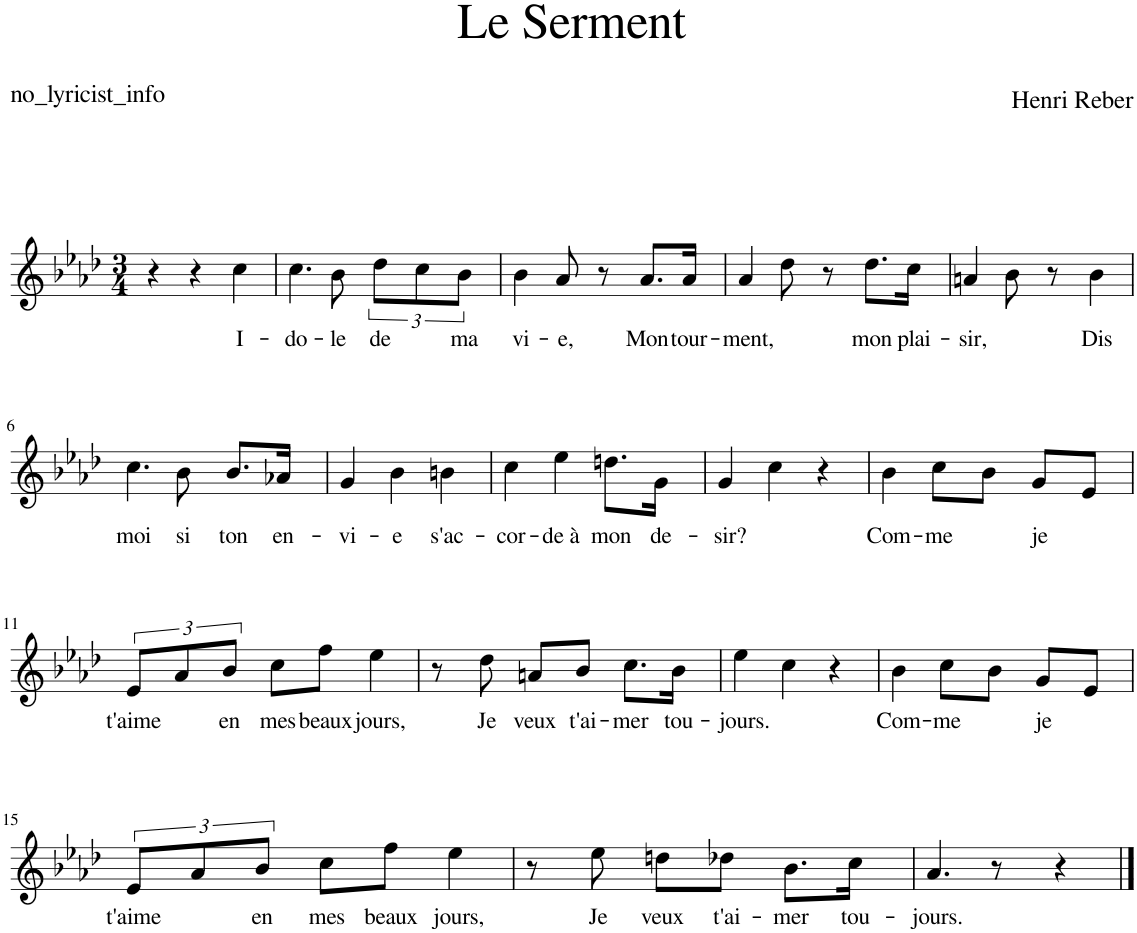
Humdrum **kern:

**kern	**text
*part1	*part1
*staff1	*staff1
*I"Piano	*
*I'Pno	*
*clefG2	*
*k[b-e-a-d-]	*
*M3/4	*
=1	=1
4r	.
4r	.
!	!LO:LY:b
4cc\	I-
=2	=2
!	!LO:LY:b
4.cc\	-do-
!	!LO:LY:b
8b-\	-le
!	!LO:LY:b
12dd-\L	de
12cc\	.
!	!LO:LY:b
12b-\J	ma
=3	=3
!	!LO:LY:b
4b-\	vi-
!	!LO:LY:b
8a-/	-e,
8r	.
!	!LO:LY:b
8.a-/L	Mon
!	!LO:LY:b
16a-/Jk	tour-
=4	=4
!	!LO:LY:b
4a-/	-ment,
8dd-\	.
8r	.
!	!LO:LY:b
8.dd-\L	mon
!	!LO:LY:b
16cc\Jk	plai-
=5	=5
!	!LO:LY:b
4an/	-sir,
8b-\	.
8r	.
!	!LO:LY:b
4b-\	Dis
!!LO:LB:g=z
=6	=6
!	!LO:LY:b
4.cc\	moi
!	!LO:LY:b
8b-\	si
!	!LO:LY:b
8.b-/L	ton
!	!LO:LY:b
16a-X/Jk	en-
=7	=7
!	!LO:LY:b
4g/	-vi-
!	!LO:LY:b
4b-\	-e
!	!LO:LY:b
4bn\	s'ac-
=8	=8
!	!LO:LY:b
4cc\	-cor-
!	!LO:LY:b
4ee-\	-de à
!	!LO:LY:b
8.ddn\L	mon
!	!LO:LY:b
16g\Jk	de-
=9	=9
!	!LO:LY:b
4g/	-sir?
4cc\	.
4r	.
=10	=10
!	!LO:LY:b
4b-\	Com-
!	!LO:LY:b
8cc\L	-me
8b-\J	.
!	!LO:LY:b
8g/L	je
8e-/J	.
!!LO:LB:g=z
=11	=11
!	!LO:LY:b
12e-/L	t'aime
12a-/	.
!	!LO:LY:b
12b-/J	en
!	!LO:LY:b
8cc\L	mes
!	!LO:LY:b
8ff\J	beaux
!	!LO:LY:b
4ee-\	jours,
=12	=12
8r	.
!	!LO:LY:b
8dd-\	Je
!	!LO:LY:b
8an/L	veux
!	!LO:LY:b
8b-/J	t'ai-
!	!LO:LY:b
8.cc\L	-mer
!	!LO:LY:b
16b-\Jk	tou-
=13	=13
!	!LO:LY:b
4ee-\	-jours.
4cc\	.
4r	.
=14	=14
!	!LO:LY:b
4b-\	Com-
!	!LO:LY:b
8cc\L	-me
8b-\J	.
!	!LO:LY:b
8g/L	je
8e-/J	.
!!LO:LB:g=z
=15	=15
!	!LO:LY:b
12e-/L	t'aime
12a-/	.
!	!LO:LY:b
12b-/J	en
!	!LO:LY:b
8cc\L	mes
!	!LO:LY:b
8ff\J	beaux
!	!LO:LY:b
4ee-\	jours,
=16	=16
8r	.
!	!LO:LY:b
8ee-\	Je
!	!LO:LY:b
8ddn\L	veux
!	!LO:LY:b
8dd-X\J	t'ai-
!	!LO:LY:b
8.b-\L	-mer
!	!LO:LY:b
16cc\Jk	tou-
=17	=17
!	!LO:LY:b
4.a-/	-jours.
8r	.
4r	.
==	==
*-	*-
